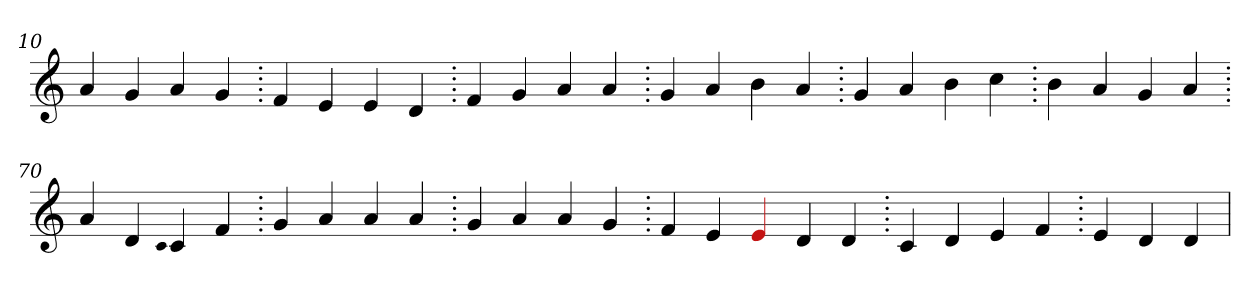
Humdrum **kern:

**kern
*part1
*staff1
*clefG2
=10.
4a
4g
4a
4g
=20.
4f
4e
4e
4d
=30.
4f
4g
4a
4a
=40.
4g
4a
4b
4a
=50.
4g
4a
4b
4cc
=60.
4b
4a
4g
4a
=70.
4a
4d
qqc
4c
4f
=80.
4g
4a
4a
4a
=90.
4g
4a
4a
4g
=100.
4f
4e
4Re
4d
4d
=110.
4c
4d
4e
4f
=120.
4e
4d
4d
=
*-
